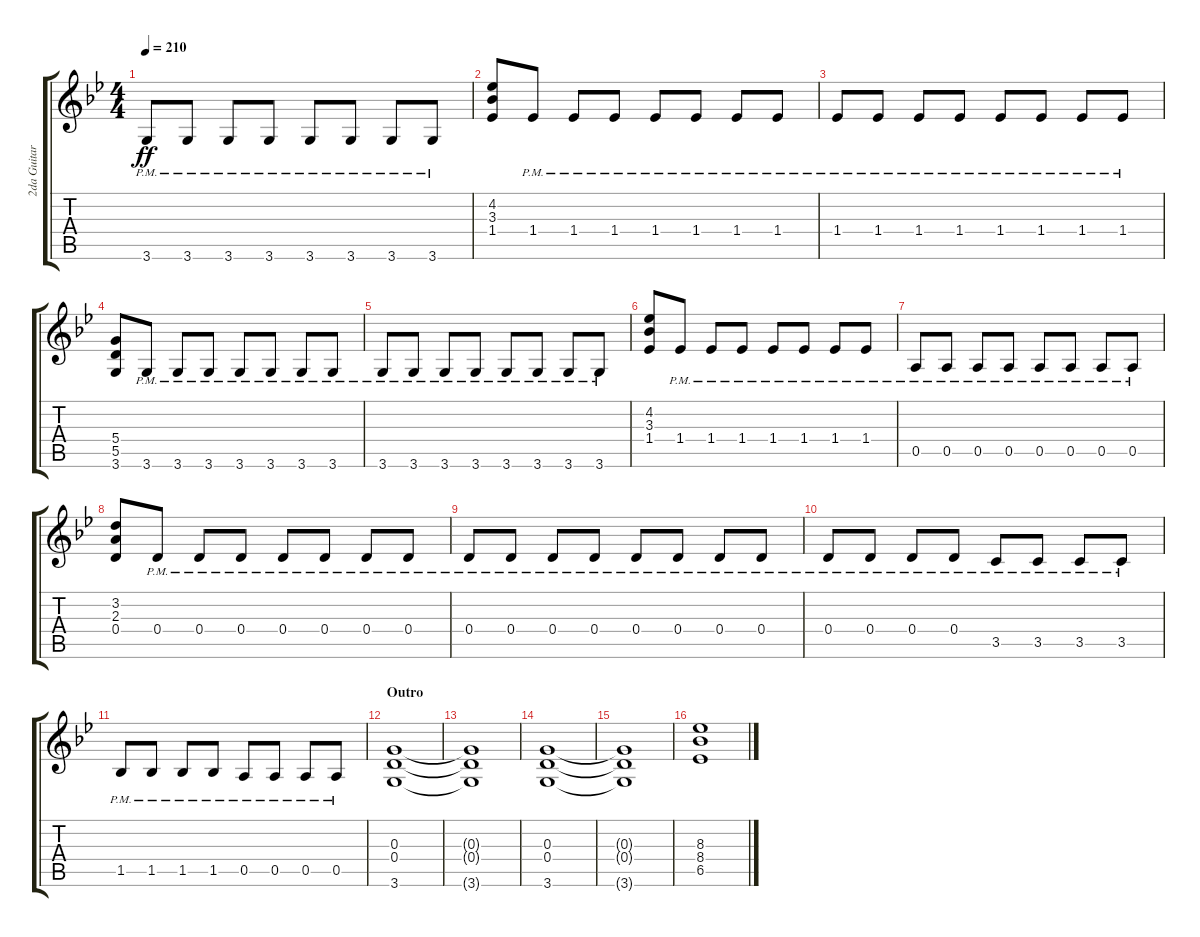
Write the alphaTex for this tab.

\track ("2da Guitarra" "2da Guitar") {instrument overdrivenguitar}
\staff {score tabs}
\tuning (E4 B3 G3 D3 A2 E2) {hide}
\ts (4 4)
\tempo 210
\clef g2
\ks gminor
3.6{pm}.8{dy ff} 3.6{pm}.8 3.6{pm}.8 3.6{pm}.8 3.6{pm}.8 3.6{pm}.8 3.6{pm}.8 3.6{pm}.8 |
(4.2 3.3 1.4).8 1.4{pm}.8 1.4{pm}.8 1.4{pm}.8 1.4{pm}.8 1.4{pm}.8 1.4{pm}.8 1.4{pm}.8 |
1.4{pm}.8 1.4{pm}.8 1.4{pm}.8 1.4{pm}.8 1.4{pm}.8 1.4{pm}.8 1.4{pm}.8 1.4{pm}.8 |
(5.4 5.5 3.6).8 3.6{pm}.8 3.6{pm}.8 3.6{pm}.8 3.6{pm}.8 3.6{pm}.8 3.6{pm}.8 3.6{pm}.8 |
3.6{pm}.8 3.6{pm}.8 3.6{pm}.8 3.6{pm}.8 3.6{pm}.8 3.6{pm}.8 3.6{pm}.8 3.6{pm}.8 |
(4.2 3.3 1.4).8 1.4{pm}.8 1.4{pm}.8 1.4{pm}.8 1.4{pm}.8 1.4{pm}.8 1.4{pm}.8 1.4{pm}.8 |
0.5{pm}.8 0.5{pm}.8 0.5{pm}.8 0.5{pm}.8 0.5{pm}.8 0.5{pm}.8 0.5{pm}.8 0.5{pm}.8 |
(3.2 2.3 0.4).8 0.4{pm}.8 0.4{pm}.8 0.4{pm}.8 0.4{pm}.8 0.4{pm}.8 0.4{pm}.8 0.4{pm}.8 |
0.4{pm}.8 0.4{pm}.8 0.4{pm}.8 0.4{pm}.8 0.4{pm}.8 0.4{pm}.8 0.4{pm}.8 0.4{pm}.8 |
0.4{pm}.8 0.4{pm}.8 0.4{pm}.8 0.4{pm}.8 3.5{pm}.8 3.5{pm}.8 3.5{pm}.8 3.5{pm}.8 |
1.5{pm}.8 1.5{pm}.8 1.5{pm}.8 1.5{pm}.8 0.5{pm}.8 0.5{pm}.8 0.5{pm}.8 0.5{pm}.8 |
\section ("" "Outro")
(0.3 0.4 3.6).1 |
(0.3{t} 0.4{t} 3.6{t}).1 |
(0.3 0.4 3.6).1 |
(0.3{t} 0.4{t} 3.6{t}).1 |
(8.3 8.4 6.5).1
